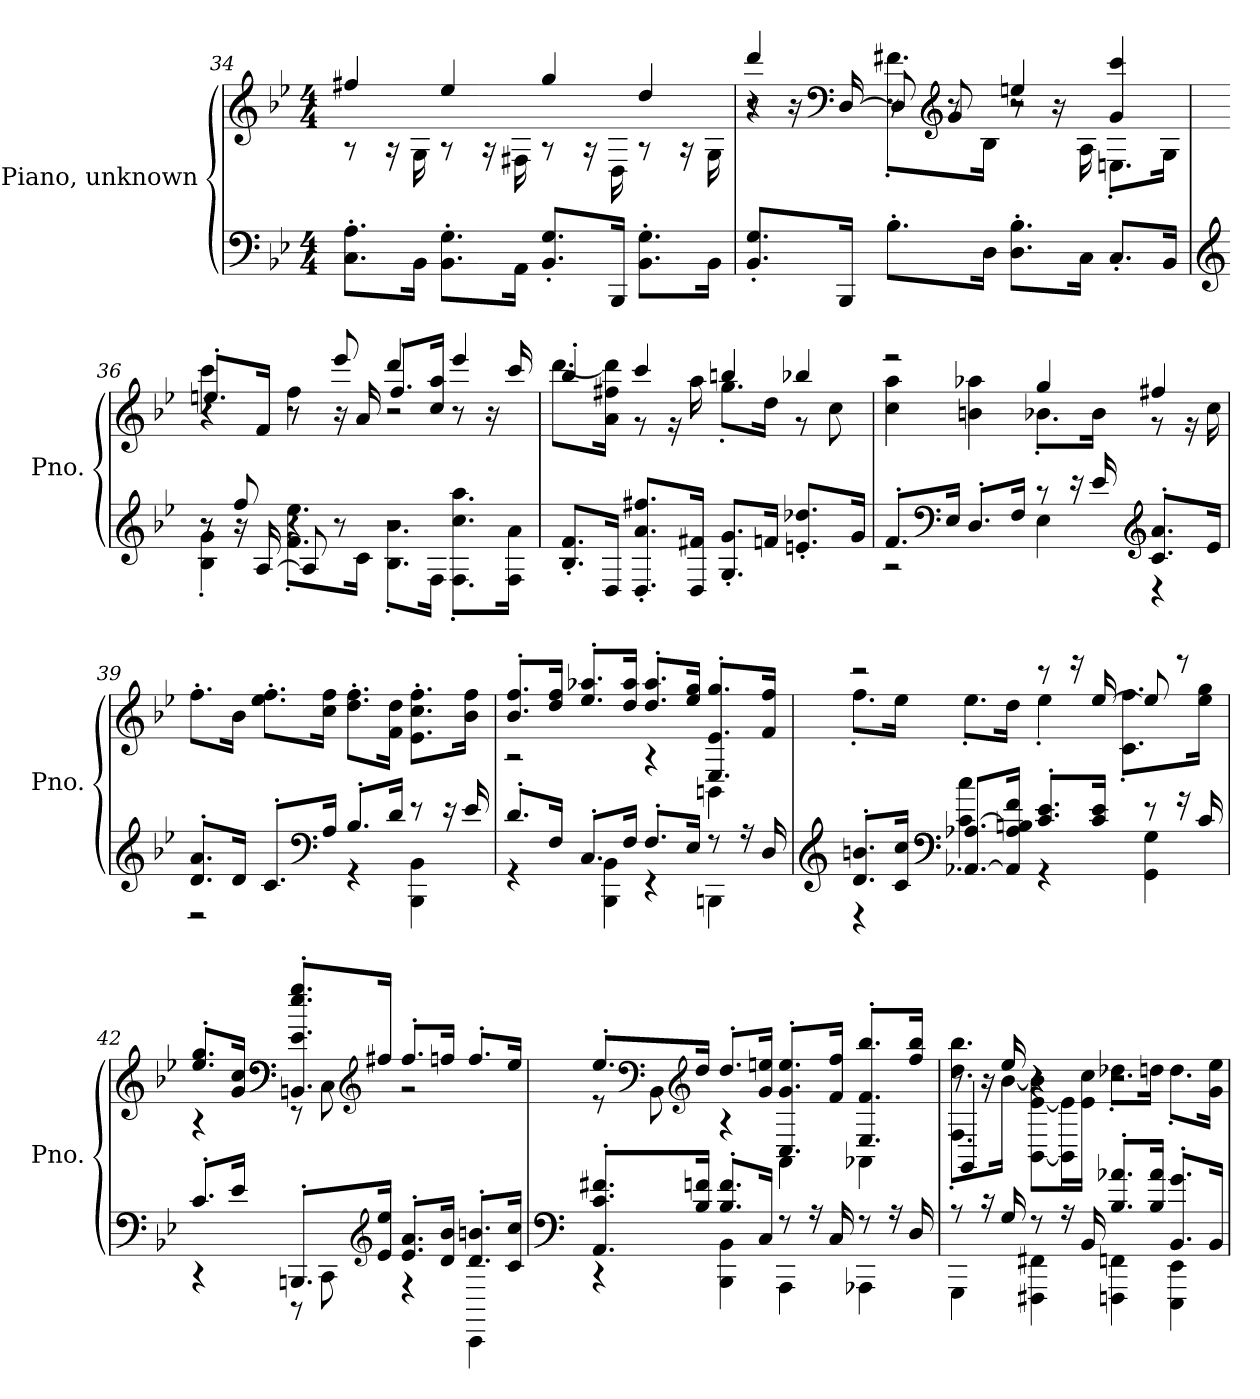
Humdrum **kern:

**kern	**kern
*part1	*part1
*staff2	*staff1
*I"Piano, unknown	*
*I'Pno.	*
*clefF4	*clefG2
*k[b-e-]	*k[b-e-]
*M4/4	*M4/4
=34	=34
*	*^
8.C\' 8.A\'L	4ff#X/	8r
.	.	16r
16BB-\Jk	.	16G\
8.BB-\' 8.G\'L	4ee-/	8r
.	.	16r
16AA\Jk	.	16F#X\
8.BB-/' 8.G/'L	4gg/	8r
.	.	16r
16BBB-/Jk	.	16D\
8.BB-\' 8.G\'L	4dd/	8r
.	.	16r
16BB-\Jk	.	16G\
!!LO:PB:g=z
=35	=35	=35
*	*	*^
8.BB-/' 8.G/'L	4ddd/	4r	8r
.	.	.	16r
*	*clefF4	*	*
16BBB-/Jk	.	.	[16D/
8.B-'\L	8r	8.f#X'\L	8D/]
*	*clefG2	*	*
.	8g/	.	8r
16D\Jk	.	16B-\Jk	.
8.D\' 8.B-\'L	4een/	8r	2r
.	.	16r	.
16C\Jk	.	16A\	.
8.C'/L	4g/ 4ccc/	8.En'\L	.
16BB-/Jk	.	16G\Jk	.
=36	=36	=36	=36
*clefG2	*	*	*
*^	*	*	*
*	*^	*	*	*
8r	4B-\' 4g\'	8r	4r	4ccc\	8.een'/L
8ff/	.	16r	.	.	.
.	.	[16A/	.	.	16f/Jk
4r	8.f\' 8.ee-\'L	8A/]	8r	4ff\	8r
.	.	8r	8eee-/	.	16r
.	16c\Jk	.	.	.	16a/
2r	8.B-\' 8.b-\'L	2r	4ddd/	2r	8.ff'/L
.	16F\Jk	.	.	.	16cc/ 16aa/Jk
.	8.F\' 8.cc\' 8.aa\'L	.	4eee-/	.	8r
.	.	.	.	.	16r
.	16F\ 16a\Jk	.	.	.	16ccc/
*v	*v	*v	*	*	*
*	*	*v	*v
!!LO:LB:g=z
=37	=37	=37
8.B-/' 8.f/'L	4bb-'/	[8.ddd\L
16D/Jk	.	16a\ 16ff#X\ 16ddd\]Jk
8.D/' 8.a/' 8.ff#X/'L	4ccc/	8r
.	.	16r
16D/ 16f#X/Jk	.	16aa\
8.G/' 8.g/'L	4bbn/	8.gg'\L
16fn/Jk	.	16dd\Jk
8.en/' 8.dd-X/'L	4bb-X/	8r
.	.	8cc\
16g/Jk	.	.
=38	=38	=38
*^	*	*
8.f'/L	2r	2r	4cc\ 4aa\
*clefF4	*	*	*
16E-/Jk	.	.	.
8.D'/L	.	.	4bn\ 4aa-X\
16F/Jk	.	.	.
8r	4E-\	4gg/	8.b-X'\L
16r	.	.	.
16e-/	.	.	16b-\Jk
*clefG2	*	*	*
8.c/' 8.a/'L	4r	4ff#X/	8r
.	.	.	16r
16e-/Jk	.	.	16cc\
*	*	*v	*v
=39	=39	=39
8.d/' 8.a/'L	2r	8.ff'\L
16d/Jk	.	16b-\Jk
8.c'/L	.	8.ee-\' 8.ff\'L
*clefF4	*	*
16A/Jk	.	16cc\ 16ff\Jk
8.B-'/L	4r	8.dd\' 8.ff\'L
16d/Jk	.	16f\ 16dd\Jk
8r	4BBB-\ 4BB-\	8.e-\' 8.cc\' 8.ff\'L
16r	.	.
16e-/	.	16b-\ 16ff\Jk
!!LO:LB:g=z
=40	=40	=40
*	*	*^
8.d'/L	4r	8.b-/' 8.ff/'L	2r
16F/Jk	.	16dd/ 16ff/Jk	.
8.C'/L	4BBB-\ 4BB-\	8.ee-/' 8.aa-X/'L	.
16F/Jk	.	16dd/ 16aa-/Jk	.
8.F'/L	4r	8.dd/' 8.aa-/'L	4r
16E-/Jk	.	16ee-/ 16gg/Jk	.
8r	4BBBn\	8.E-/' 8.e-/' 8.gg/'L	4BBn\
16r	.	.	.
16D/	.	16f/ 16ff/Jk	.
=41	=41	=41	=41
*clefG2	*	*	*
8.d/' 8.bn/'L	4r	2r	8.ff'\L
16c/ 16cc/Jk	.	.	16ee-\Jk
*clefF4	*	*	*
[8.AA-X/ [8.A-X/L	4c\' 4cc\'	.	8.ee-'\L
16AA-/] 16A-/] 16Bn/ 16f/Jk	.	.	16dd\Jk
8.c/' 8.e-/'L	4r	8r	4ee-'\
.	.	16r	.
16c/ 16e-/Jk	.	[16ee-/	.
8r	4GG\ 4G\	8ee-/]	8.c\' 8.ff\'L
16r	.	8r	.
16c/	.	.	16ee-\ 16gg\Jk
!!LO:LB:g=z	!!
=42	=42	=42	=42
8.c'/L	4r	8.ee-/' 8.gg/'L	4r
16e-/Jk	.	16g/ 16cc/Jk	.
*	*	*clefF4	*
8.BBBn'/L	8r	8.BBn/' 8.e-/' 8.ee-/' 8.gg/'L	8r
.	8CC\	.	8C\
*clefG2	*	*clefG2	*
16e-/ 16ee-/Jk	.	16ff#X/Jk	.
8.e-/' 8.a/'L	4r	8.ff#'/L	2r
16d/ 16b-/Jk	.	16ffn/Jk	.
8.d/' 8.bn/'L	4CC\	8.ff'/L	.
16c/ 16cc/Jk	.	16ee-/Jk	.
=43	=43	=43	=43
*clefF4	*	*	*
8.AA/' 8.c/' 8.f#X/'L	4r	8.ee-'/L	8r
*	*	*clefF4	*
.	.	.	8BB-\
*	*	*clefG2	*
16B-/ 16fn/Jk	.	16dd/Jk	.
8.B-/' 8.f/'L	4BBB-\ 4BB-\	8.dd'/L	4r
16C/Jk	.	16g/ 16een/Jk	.
8r	4AAA\	8.C/' 8.g/' 8.ee/'L	4AA\
16r	.	.	.
16C/	.	16f/ 16ff/Jk	.
8r	4AAA-X\	8.E-/' 8.f/' 8.bb-/'L	4AA-X\
16r	.	.	.
16D/	.	16ff/ 16bb-/Jk	.
!!LO:LB:g=z
=44	=44	=44	=44
*	*	*	*^
8r	4GGG\	8r	8.F\' 8.dd\' 8.bb-\'L	4GG/
16r	.	16r	.	.
16G/	.	16ee-/	[16b-\Jk	.
8r	4FFF#X\ 4FF#X\	4r	[8BB-\ [8e-\ 8b-\]L	4r
16r	.	.	16BB-\] 16e-\]L	.
16BB-/	.	.	16e-\ 16cc\JJ	.
8.B-/' 8.a-X/'L	4FFFn\ 4FFn\	2r	8.dd-X'\L	2r
16B-/ 16a-/Jk	.	.	16ddn\Jk	.
8.BB-/' 8.g/'L	4EEE-\ 4EE-\	.	8.dd'\L	.
16BB-/Jk	.	.	16g\ 16ee-\Jk	.
*v	*v	*	*	*
*	*v	*v	*v
=	=
*-	*-
